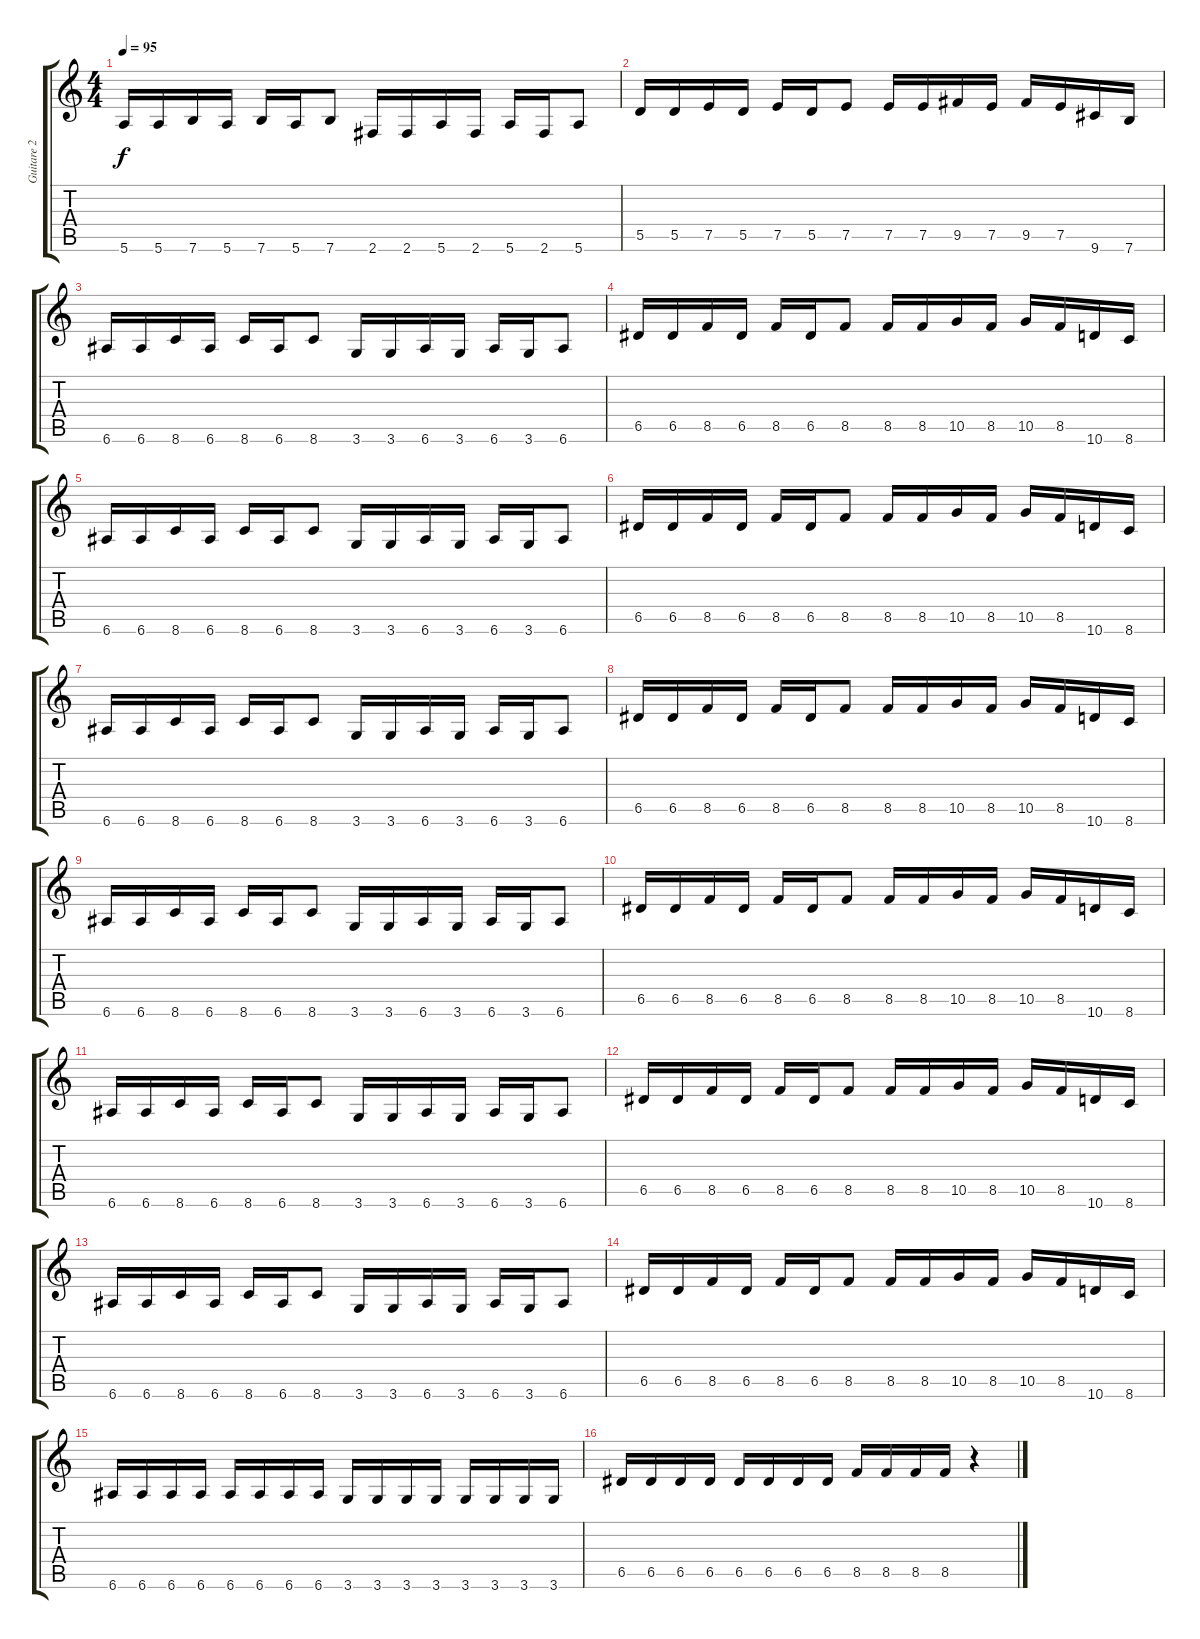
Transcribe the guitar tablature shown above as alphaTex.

\track ("Guitare 2" "Guitare 2") {instrument electricguitarclean}
\staff {score tabs}
\tuning (E4 B3 G3 D3 A2 E2) {hide}
\ts (4 4)
\tempo 95
\clef g2
\ks c
5.6.16{dy f} 5.6.16 7.6.16 5.6.16 7.6.16 5.6.16 7.6.8 2.6.16 2.6.16 5.6.16 2.6.16 5.6.16 2.6.16 5.6.8 |
5.5.16 5.5.16 7.5.16 5.5.16 7.5.16 5.5.16 7.5.8 7.5.16 7.5.16 9.5.16 7.5.16 9.5.16 7.5.16 9.6.16 7.6.16 |
6.6.16 6.6.16 8.6.16 6.6.16 8.6.16 6.6.16 8.6.8 3.6.16 3.6.16 6.6.16 3.6.16 6.6.16 3.6.16 6.6.8 |
6.5.16 6.5.16 8.5.16 6.5.16 8.5.16 6.5.16 8.5.8 8.5.16 8.5.16 10.5.16 8.5.16 10.5.16 8.5.16 10.6.16 8.6.16 |
6.6.16 6.6.16 8.6.16 6.6.16 8.6.16 6.6.16 8.6.8 3.6.16 3.6.16 6.6.16 3.6.16 6.6.16 3.6.16 6.6.8 |
6.5.16 6.5.16 8.5.16 6.5.16 8.5.16 6.5.16 8.5.8 8.5.16 8.5.16 10.5.16 8.5.16 10.5.16 8.5.16 10.6.16 8.6.16 |
6.6.16 6.6.16 8.6.16 6.6.16 8.6.16 6.6.16 8.6.8 3.6.16 3.6.16 6.6.16 3.6.16 6.6.16 3.6.16 6.6.8 |
6.5.16 6.5.16 8.5.16 6.5.16 8.5.16 6.5.16 8.5.8 8.5.16 8.5.16 10.5.16 8.5.16 10.5.16 8.5.16 10.6.16 8.6.16 |
6.6.16 6.6.16 8.6.16 6.6.16 8.6.16 6.6.16 8.6.8 3.6.16 3.6.16 6.6.16 3.6.16 6.6.16 3.6.16 6.6.8 |
6.5.16 6.5.16 8.5.16 6.5.16 8.5.16 6.5.16 8.5.8 8.5.16 8.5.16 10.5.16 8.5.16 10.5.16 8.5.16 10.6.16 8.6.16 |
6.6.16 6.6.16 8.6.16 6.6.16 8.6.16 6.6.16 8.6.8 3.6.16 3.6.16 6.6.16 3.6.16 6.6.16 3.6.16 6.6.8 |
6.5.16 6.5.16 8.5.16 6.5.16 8.5.16 6.5.16 8.5.8 8.5.16 8.5.16 10.5.16 8.5.16 10.5.16 8.5.16 10.6.16 8.6.16 |
6.6.16 6.6.16 8.6.16 6.6.16 8.6.16 6.6.16 8.6.8 3.6.16 3.6.16 6.6.16 3.6.16 6.6.16 3.6.16 6.6.8 |
6.5.16 6.5.16 8.5.16 6.5.16 8.5.16 6.5.16 8.5.8 8.5.16 8.5.16 10.5.16 8.5.16 10.5.16 8.5.16 10.6.16 8.6.16 |
6.6.16 6.6.16 6.6.16 6.6.16 6.6.16 6.6.16 6.6.16 6.6.16 3.6.16 3.6.16 3.6.16 3.6.16 3.6.16 3.6.16 3.6.16 3.6.16 |
6.5.16 6.5.16 6.5.16 6.5.16 6.5.16 6.5.16 6.5.16 6.5.16 8.5.16 8.5.16 8.5.16 8.5.16 r.4
